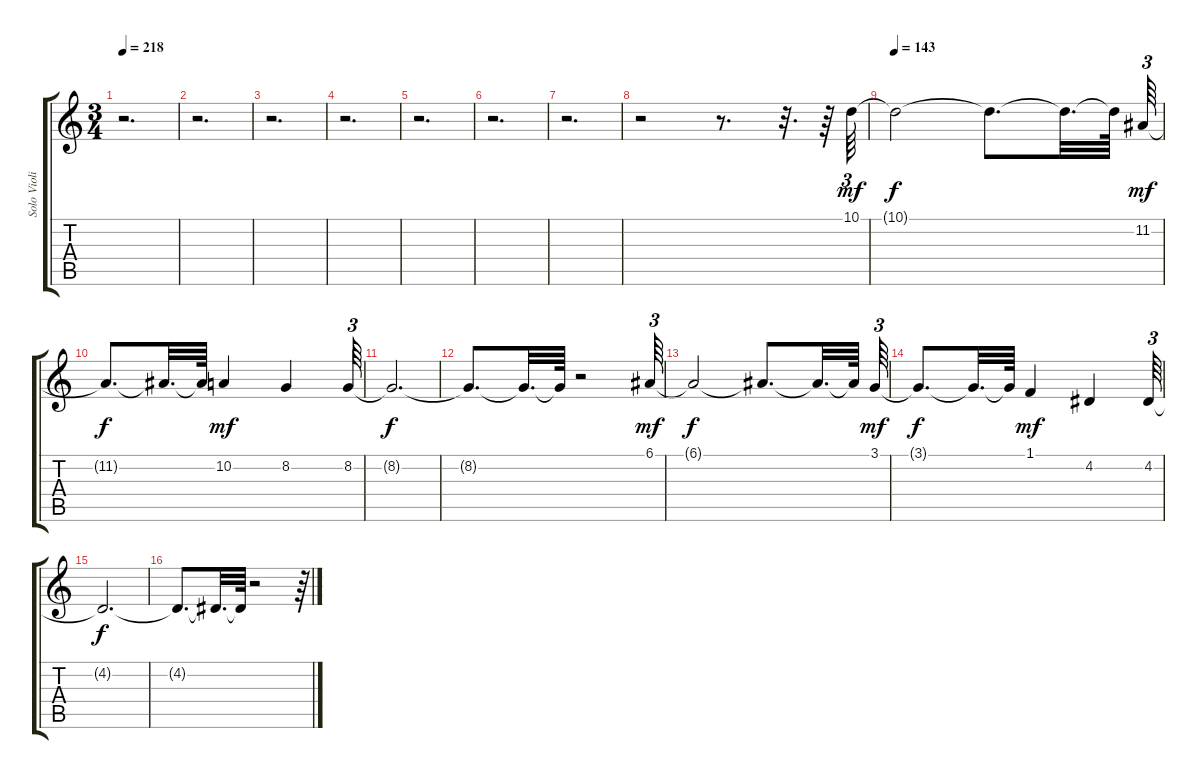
\track ("Solo Violin." "Solo Violi") {instrument violin}
\staff {score tabs}
\tuning (E4 B3 G3 D3 A2 E2) {hide}
\ts (3 4)
\tempo 218
\clef g2
\ks c
r.2{d dy f} |
r.2{d} |
r.2{d} |
r.2{d} |
r.2{d} |
r.2{d} |
r.2{d} |
r.2 r.8{d} r.32{d} r.64 10.1.64{tu (3 2) dy mf} |
\tempo 143
10.1{t}.2{dy f} 10.1{t}.8{d} 10.1{t}.32{d} 10.1{t}.64 11.2.64{tu (3 2) dy mf} |
11.2{t}.8{d dy f} 11.2{t}.32{d} 11.2{t}.64 10.2.4{dy mf} 8.2.4 8.2.64{tu (3 2)} |
8.2{t}.2{d dy f} |
8.2{t}.8{d} 8.2{t}.32{d} 8.2{t}.64 r.2 6.1.64{tu (3 2) dy mf} |
6.1{t}.2{dy f} 6.1{t}.8{d} 6.1{t}.32{d} 6.1{t}.64 3.1.64{tu (3 2) dy mf} |
3.1{t}.8{d dy f} 3.1{t}.32{d} 3.1{t}.64 1.1.4{dy mf} 4.2.4 4.2.64{tu (3 2)} |
4.2{t}.2{d dy f} |
4.2{t}.8{d} 4.2{t}.32{d} 4.2{t}.64 r.2 r.64{tu (3 2)}
